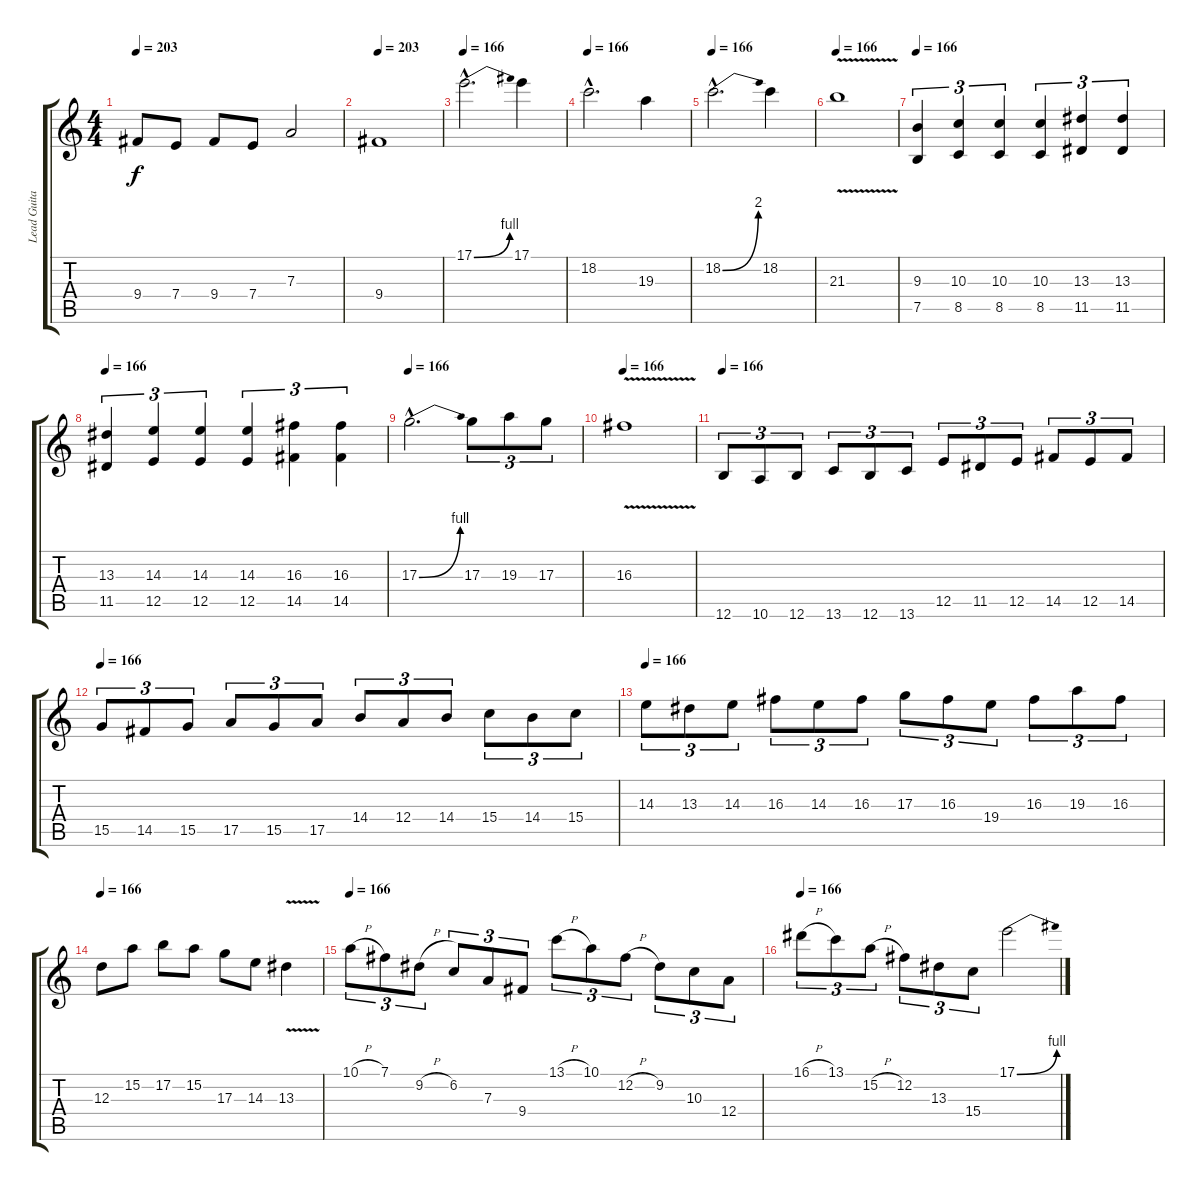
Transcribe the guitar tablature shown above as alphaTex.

\track ("Lead Guitar I" "Lead Guita") {instrument distortionguitar}
\staff {score tabs}
\tuning (B3 Gb3 D3 A2 E2 B1) {hide}
\ts (4 4)
\tempo 203
\clef g2
\ks c
9.4.8{dy f} 7.4.8 9.4.8 7.4.8 7.3.2 |
\tempo 203
9.4.1 |
\tempo 166
17.1{be (bend 0 0 60 4) hac}.2{d} 17.1.4 |
\tempo 166
18.2{hac}.2{d} 19.3.4 |
\tempo 166
18.2{be (bend 0 0 60 8) hac}.2{d} 18.2.4 |
\tempo 166
21.3{v}.1 |
\tempo 166
(9.3 7.5).4{tu (3 2)} (10.3 8.5).4{tu (3 2)} (10.3 8.5).4{tu (3 2)} (10.3 8.5).4{tu (3 2)} (13.3 11.5).4{tu (3 2)} (13.3 11.5).4{tu (3 2)} |
\tempo 166
(13.3 11.5).4{tu (3 2)} (14.3 12.5).4{tu (3 2)} (14.3 12.5).4{tu (3 2)} (14.3 12.5).4{tu (3 2)} (16.3 14.5).4{tu (3 2)} (16.3 14.5).4{tu (3 2)} |
\tempo 166
17.3{be (bend 0 0 60 4) hac}.2{d} 17.3.8{tu (3 2)} 19.3.8{tu (3 2)} 17.3.8{tu (3 2)} |
\tempo 166
16.3{v}.1 |
\tempo 166
12.6.8{tu (3 2)} 10.6.8{tu (3 2)} 12.6.8{tu (3 2)} 13.6.8{tu (3 2)} 12.6.8{tu (3 2)} 13.6.8{tu (3 2)} 12.5.8{tu (3 2)} 11.5.8{tu (3 2)} 12.5.8{tu (3 2)} 14.5.8{tu (3 2)} 12.5.8{tu (3 2)} 14.5.8{tu (3 2)} |
\tempo 166
15.5.8{tu (3 2)} 14.5.8{tu (3 2)} 15.5.8{tu (3 2)} 17.5.8{tu (3 2)} 15.5.8{tu (3 2)} 17.5.8{tu (3 2)} 14.4.8{tu (3 2)} 12.4.8{tu (3 2)} 14.4.8{tu (3 2)} 15.4.8{tu (3 2)} 14.4.8{tu (3 2)} 15.4.8{tu (3 2)} |
\tempo 166
14.3.8{tu (3 2)} 13.3.8{tu (3 2)} 14.3.8{tu (3 2)} 16.3.8{tu (3 2)} 14.3.8{tu (3 2)} 16.3.8{tu (3 2)} 17.3.8{tu (3 2)} 16.3.8{tu (3 2)} 19.4.8{tu (3 2)} 16.3.8{tu (3 2)} 19.3.8{tu (3 2)} 16.3.8{tu (3 2)} |
\tempo 166
12.3.8 15.2.8 17.2.8 15.2.8 17.3.8 14.3.8 13.3{v}.4 |
\tempo 166
10.1{h}.8{tu (3 2)} 7.1.8{tu (3 2)} 9.2{h}.8{tu (3 2)} 6.2.8{tu (3 2)} 7.3.8{tu (3 2)} 9.4.8{tu (3 2)} 13.1{h}.8{tu (3 2)} 10.1.8{tu (3 2)} 12.2{h}.8{tu (3 2)} 9.2.8{tu (3 2)} 10.3.8{tu (3 2)} 12.4.8{tu (3 2)} |
\tempo 166
16.1{h}.8{tu (3 2)} 13.1.8{tu (3 2)} 15.2{h}.8{tu (3 2)} 12.2.8{tu (3 2)} 13.3.8{tu (3 2)} 15.4.8{tu (3 2)} 17.1{be (bend 0 0 60 4)}.2
